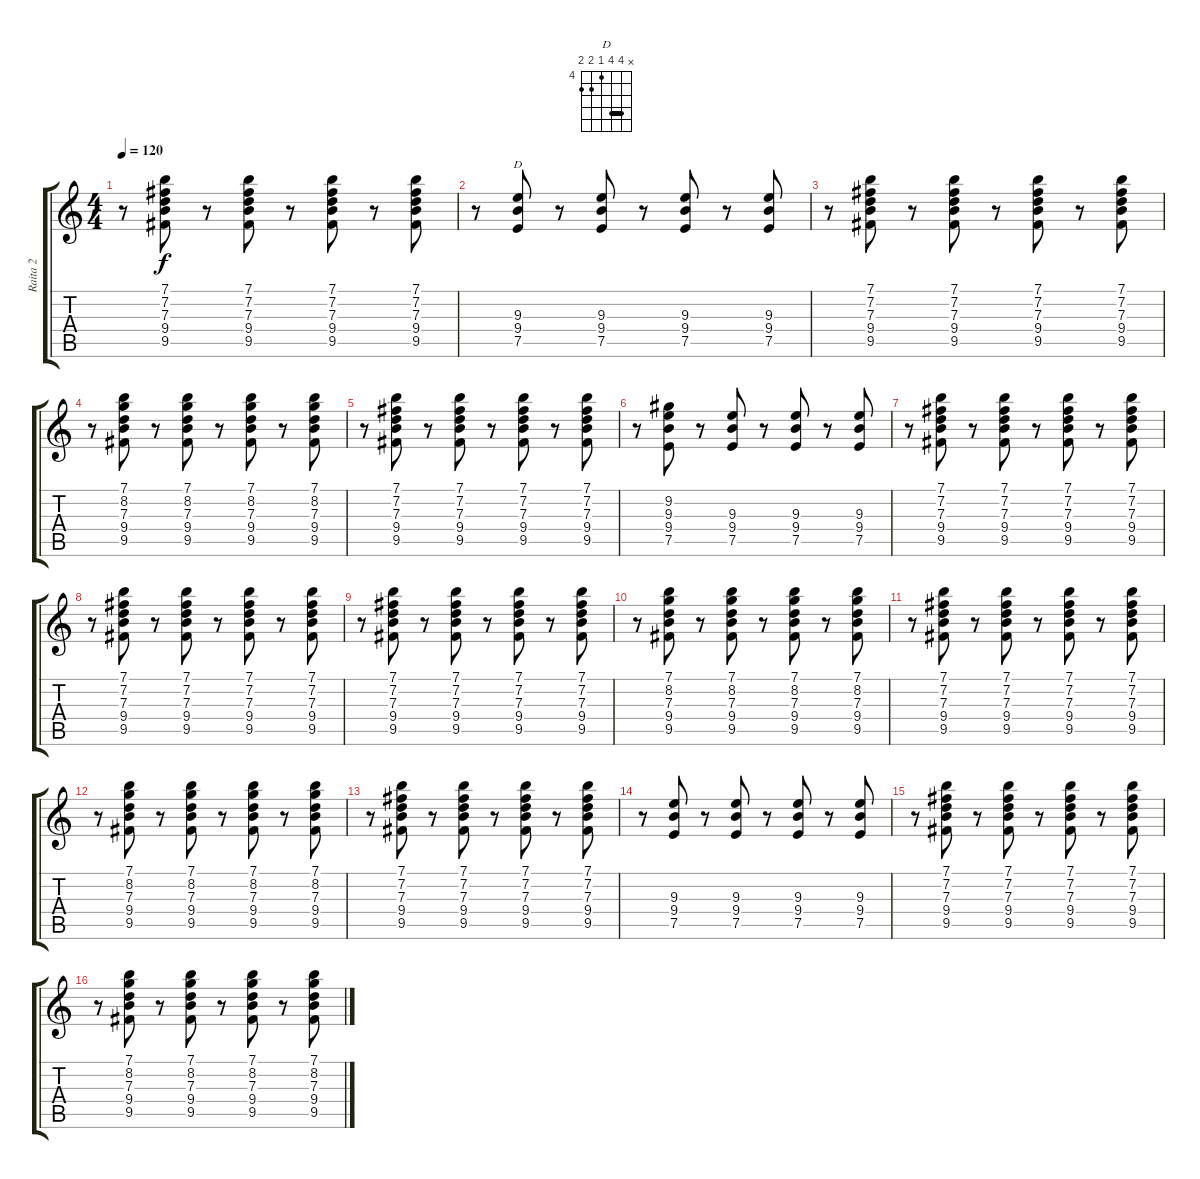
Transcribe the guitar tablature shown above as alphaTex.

\track ("Raita 2" "Raita 2") {instrument acousticguitarsteel}
\staff {score tabs}
\tuning (E4 B3 G3 D3 A2 E2) {hide}
\chord ("D" x 7 7 4 5 5) {firstfret 4 barre 7}
\ts (4 4)
\tempo 120
\clef g2
\ks c
r.8{dy f} (7.1 7.2 7.3 9.4 9.5).8 r.8 (7.1 7.2 7.3 9.4 9.5).8 r.8 (7.1 7.2 7.3 9.4 9.5).8 r.8 (7.1 7.2 7.3 9.4 9.5).8 |
r.8 (9.3 9.4 7.5).8{ch "D"} r.8 (9.3 9.4 7.5).8 r.8 (9.3 9.4 7.5).8 r.8 (9.3 9.4 7.5).8 |
r.8 (7.1 7.2 7.3 9.4 9.5).8 r.8 (7.1 7.2 7.3 9.4 9.5).8 r.8 (7.1 7.2 7.3 9.4 9.5).8 r.8 (7.1 7.2 7.3 9.4 9.5).8 |
r.8 (7.1 8.2 7.3 9.4 9.5).8 r.8 (7.1 8.2 7.3 9.4 9.5).8 r.8 (7.1 8.2 7.3 9.4 9.5).8 r.8 (7.1 8.2 7.3 9.4 9.5).8 |
r.8 (7.1 7.2 7.3 9.4 9.5).8 r.8 (7.1 7.2 7.3 9.4 9.5).8 r.8 (7.1 7.2 7.3 9.4 9.5).8 r.8 (7.1 7.2 7.3 9.4 9.5).8 |
r.8 (9.2 9.3 9.4 7.5).8 r.8 (9.3 9.4 7.5).8 r.8 (9.3 9.4 7.5).8 r.8 (9.3 9.4 7.5).8 |
r.8 (7.1 7.2 7.3 9.4 9.5).8 r.8 (7.1 7.2 7.3 9.4 9.5).8 r.8 (7.1 7.2 7.3 9.4 9.5).8 r.8 (7.1 7.2 7.3 9.4 9.5).8 |
r.8 (7.1 7.2 7.3 9.4 9.5).8 r.8 (7.1 7.2 7.3 9.4 9.5).8 r.8 (7.1 7.2 7.3 9.4 9.5).8 r.8 (7.1 7.2 7.3 9.4 9.5).8 |
r.8 (7.1 7.2 7.3 9.4 9.5).8 r.8 (7.1 7.2 7.3 9.4 9.5).8 r.8 (7.1 7.2 7.3 9.4 9.5).8 r.8 (7.1 7.2 7.3 9.4 9.5).8 |
r.8 (7.1 8.2 7.3 9.4 9.5).8 r.8 (7.1 8.2 7.3 9.4 9.5).8 r.8 (7.1 8.2 7.3 9.4 9.5).8 r.8 (7.1 8.2 7.3 9.4 9.5).8 |
r.8 (7.1 7.2 7.3 9.4 9.5).8 r.8 (7.1 7.2 7.3 9.4 9.5).8 r.8 (7.1 7.2 7.3 9.4 9.5).8 r.8 (7.1 7.2 7.3 9.4 9.5).8 |
r.8 (7.1 8.2 7.3 9.4 9.5).8 r.8 (7.1 8.2 7.3 9.4 9.5).8 r.8 (7.1 8.2 7.3 9.4 9.5).8 r.8 (7.1 8.2 7.3 9.4 9.5).8 |
r.8 (7.1 7.2 7.3 9.4 9.5).8 r.8 (7.1 7.2 7.3 9.4 9.5).8 r.8 (7.1 7.2 7.3 9.4 9.5).8 r.8 (7.1 7.2 7.3 9.4 9.5).8 |
r.8 (9.3 9.4 7.5).8 r.8 (9.3 9.4 7.5).8 r.8 (9.3 9.4 7.5).8 r.8 (9.3 9.4 7.5).8 |
r.8 (7.1 7.2 7.3 9.4 9.5).8 r.8 (7.1 7.2 7.3 9.4 9.5).8 r.8 (7.1 7.2 7.3 9.4 9.5).8 r.8 (7.1 7.2 7.3 9.4 9.5).8 |
r.8 (7.1 8.2 7.3 9.4 9.5).8 r.8 (7.1 8.2 7.3 9.4 9.5).8 r.8 (7.1 8.2 7.3 9.4 9.5).8 r.8 (7.1 8.2 7.3 9.4 9.5).8
